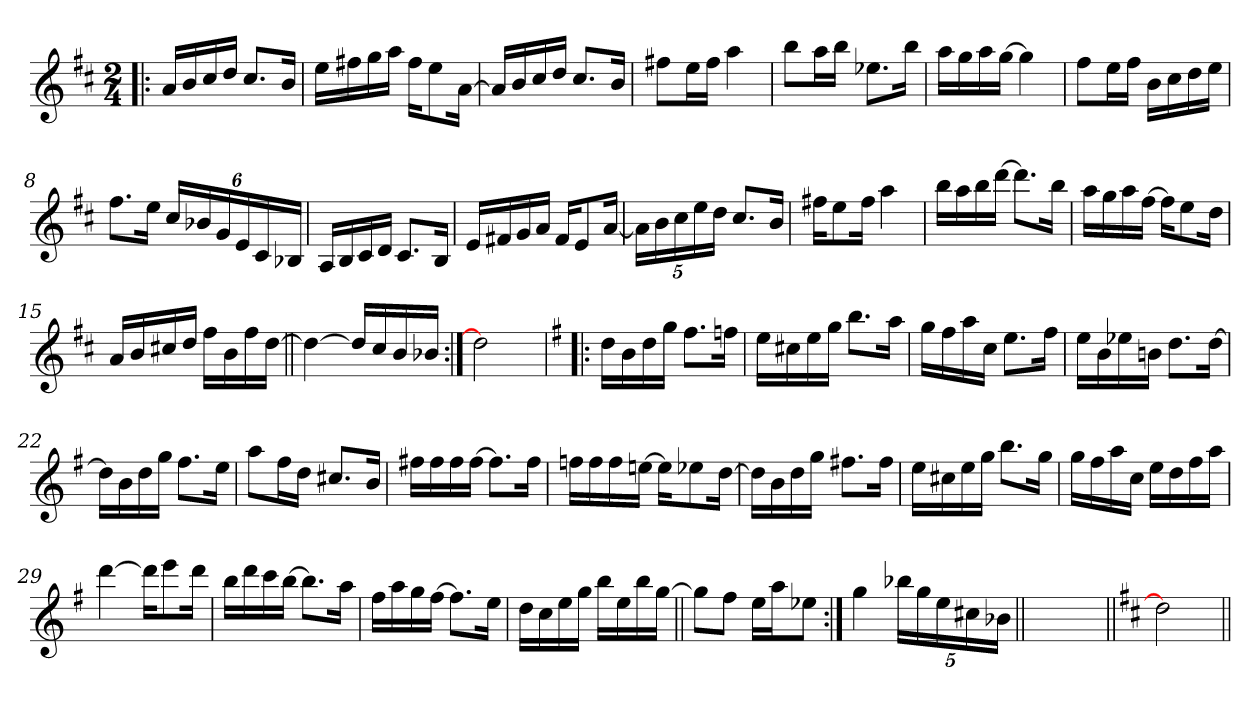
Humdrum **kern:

**kern
*part1
*staff1
*clefG2
*k[f#c#]
*D:
*M2/4
=1!|:
16a/LL
16b/
16cc#/
16dd/JJ
8.cc#/L
16b/Jk
=2
16ee\LL
16ff#X\
16gg\
16aa\JJ
16ff#\KL
8ee\
[16a\Jk
=3
16a/LL]
16b/
16cc#/
16dd/JJ
8.cc#/L
16b/Jk
=4
8ff#X\L
16ee\L
16ff#\JJ
4aa\
!!LO:LB:g=z
=5
8bb\L
16aa\L
16bb\JJ
8.ee-X\L
16bb\Jk
=6
16aa\LL
16gg\
16aa\
[16gg\JJ
4gg\]
=7
8ff#\L
16ee\L
16ff#\JJ
16b\LL
16cc#\
16dd\
16ee\JJ
=8
8.ff#\L
16ee\Jk
24cc#/LL
24b-X/
24g/
24e/
24c#/
24B-X/JJ
!!LO:LB:g=z
=9
16A/LL
16B/
16c#/
16d/JJ
8.c#/L
16B/Jk
=10
16e/LL
16f#X/
16g/
16a/JJ
16f#/KL
8e/
[16a/Jk
=11
20a\LL]
20b\
20cc#\
20ee\
20dd\JJ
8.cc#/L
16b/Jk
=12
16ff#X\KL
8ee\
16ff#\Jk
4aa\
!!LO:LB:g=z
=13
16bb\LL
16aa\
16bb\
[16ddd\JJ
8.ddd\L]
16bb\Jk
=14
16aa\LL
16gg\
16aa\
[16ff#\JJ
16ff#\KL]
8ee\
16dd\Jk
=15
16a/LL
16b/
16cc#X/
16dd/JJ
16ff#\LL
16b\
16ff#\
[16dd\JJ
=16||
4dd\_
16dd/LL]
16cc#/
16b/
16b-X/JJ
!!LO:LB:g=z
=17:|!
2dd\]
=18!|:
*k[f#]
*G:
16dd\LL
16b\
16dd\
16gg\JJ
8.ff#\L
16ffn\Jk
=19
16ee\LL
16cc#X\
16ee\
16gg\JJ
8.bb\L
16aa\Jk
=20
16gg\LL
16ff#\
16aa\
16cc\JJ
8.ee\L
16ff#\Jk
!!LO:LB:g=z
=21
16ee\LL
16b\
16ee-X\
16bn\JJ
8.dd\L
[16dd\Jk
=22
16dd\LL]
16b\
16dd\
16gg\JJ
8.ff#\L
16ee\Jk
=23
8aa\L
16ff#\L
16dd\JJ
8.cc#X/L
16b/Jk
=24
16ff#X\LL
16ff#\
16ff#\
[16ff#\JJ
8.ff#\L]
16ff#\Jk
!!LO:LB:g=z
=25
16ffn\LL
16ff\
16ff\
[16een\JJ
16ee\KL]
8ee-X\
[16dd\Jk
=26
16dd\LL]
16b\
16dd\
16gg\JJ
8.ff#X\L
16ff#\Jk
=27
16ee\LL
16cc#X\
16ee\
16gg\JJ
8.bb\L
16gg\Jk
=28
16gg\LL
16ff#\
16aa\
16cc\JJ
16ee\LL
16dd\
16ff#\
16aa\JJ
!!LO:LB:g=z
=29
[4ddd\
16ddd\KL]
8eee\
16ddd\Jk
=30
16bb\LL
16ddd\
16ccc\
[16bb\JJ
8.bb\L]
16aa\Jk
=31
16ff#\LL
16aa\
16gg\
[16ff#\JJ
8.ff#\L]
16ee\Jk
=32
16dd\LL
16cc\
16ee\
16gg\JJ
16bb\LL
16ee\
16bb\
[16gg\JJ
!!LO:LB:g=z
=33||
8gg\L]
8ff#\J
16ee\LL
16aa\J
8ee-X\J
=34:|!
4gg\
20bb-X\LL
20gg\
20ee\
20cc#X\
20b-X\JJ
=34X341||
2ryy
=35||
*k[f#c#]
*D:
2dd\]
=||
*-
